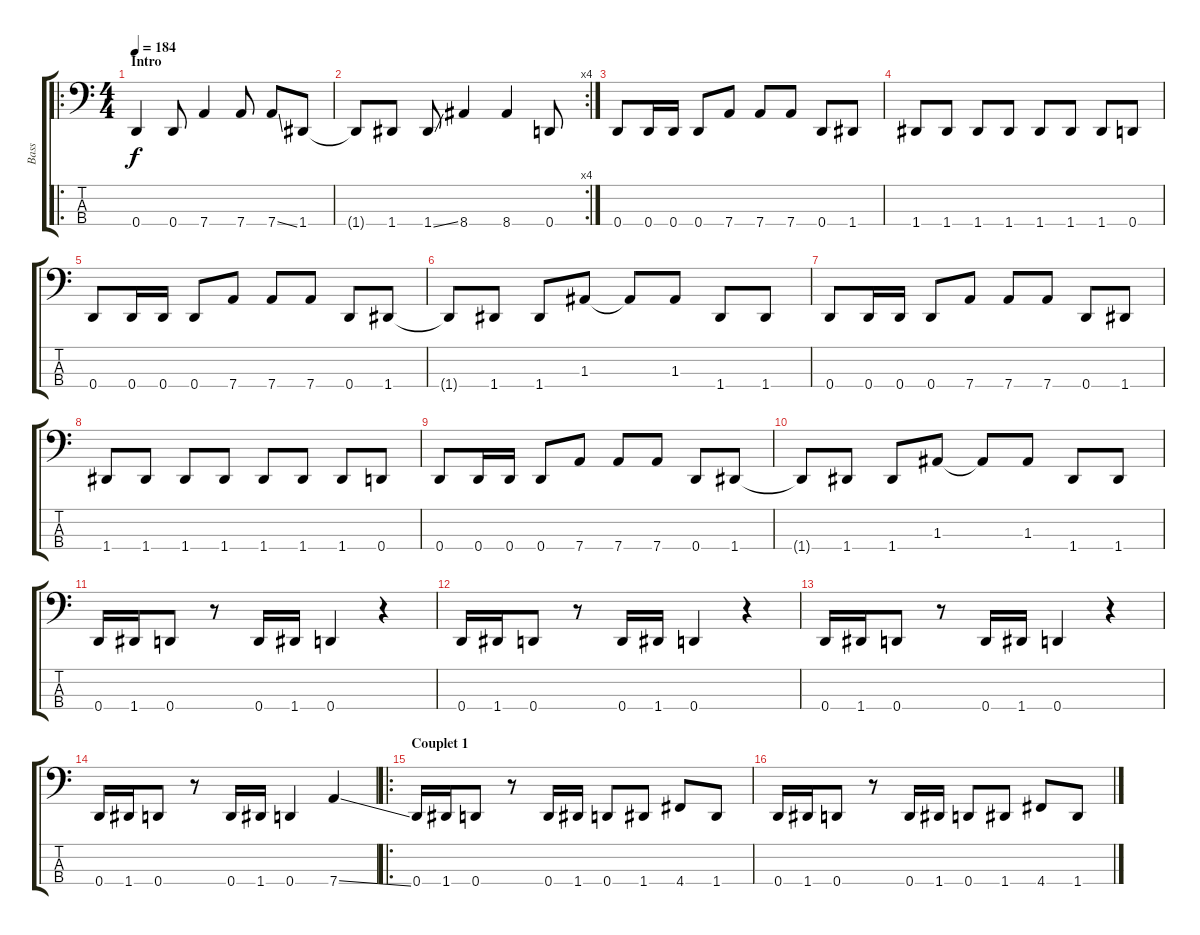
\track ("Bass" "Bass") {instrument electricbasspick}
\staff {score tabs}
\tuning (G2 D2 A1 D1) {hide}
\ro
\ts (4 4)
\section ("" "Intro")
\tempo 184
\clef f4
\ks c
0.4.4{dy f instrument electricbasspick} 0.4.8 7.4.4 7.4.8 7.4{ss}.8 1.4.8 |
\rc 4
1.4{t}.8 1.4.8 1.4{ss}.8 8.4.4 8.4.4 0.4.8 |
0.4.8 0.4.16 0.4.16 0.4.8 7.4.8 7.4.8 7.4.8 0.4.8 1.4.8 |
1.4.8 1.4.8 1.4.8 1.4.8 1.4.8 1.4.8 1.4.8 0.4.8 |
0.4.8 0.4.16 0.4.16 0.4.8 7.4.8 7.4.8 7.4.8 0.4.8 1.4.8 |
1.4{t}.8 1.4.8 1.4.8 1.3.8 1.3{t}.8 1.3.8 1.4.8 1.4.8 |
0.4.8 0.4.16 0.4.16 0.4.8 7.4.8 7.4.8 7.4.8 0.4.8 1.4.8 |
1.4.8 1.4.8 1.4.8 1.4.8 1.4.8 1.4.8 1.4.8 0.4.8 |
0.4.8 0.4.16 0.4.16 0.4.8 7.4.8 7.4.8 7.4.8 0.4.8 1.4.8 |
1.4{t}.8 1.4.8 1.4.8 1.3.8 1.3{t}.8 1.3.8 1.4.8 1.4.8 |
0.4.16 1.4.16 0.4.8 r.8 0.4.16 1.4.16 0.4.4 r.4 |
0.4.16 1.4.16 0.4.8 r.8 0.4.16 1.4.16 0.4.4 r.4 |
0.4.16 1.4.16 0.4.8 r.8 0.4.16 1.4.16 0.4.4 r.4 |
0.4.16 1.4.16 0.4.8 r.8 0.4.16 1.4.16 0.4.4 7.4{ss}.4 |
\ro
\section ("" "Couplet 1")
0.4.16 1.4.16 0.4.8 r.8 0.4.16 1.4.16 0.4.8 1.4.8 4.4.8 1.4.8 |
0.4.16 1.4.16 0.4.8 r.8 0.4.16 1.4.16 0.4.8 1.4.8 4.4.8 1.4.8
